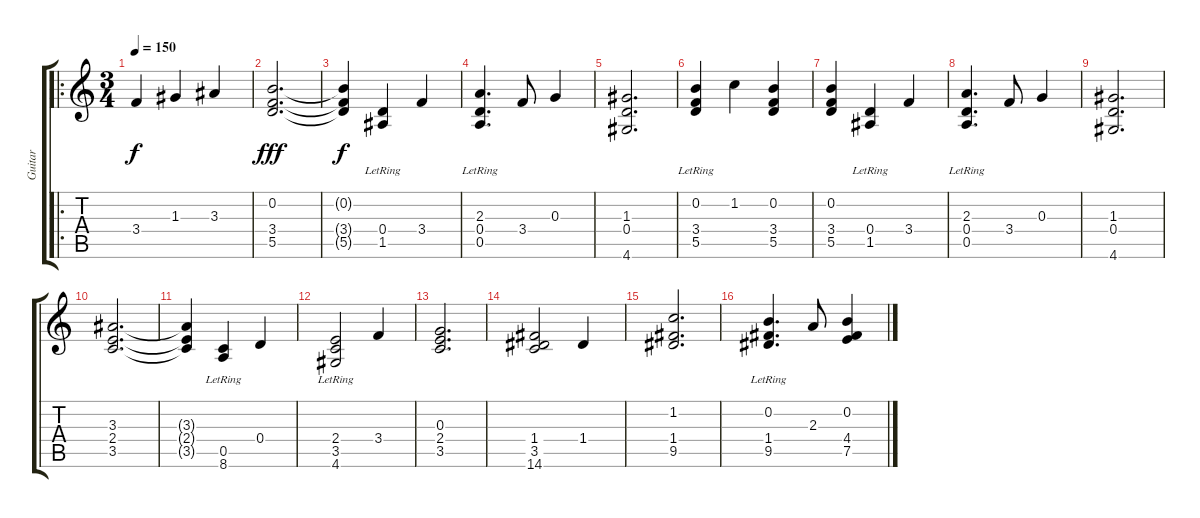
\track ("Guitar " "Guitar ") {instrument electricguitarjazz}
\staff {score tabs}
\tuning (E4 B3 G3 D3 A2 E2) {hide}
\ro
\ts (3 4)
\tempo 150
\clef g2
\ks c
3.4.4{dy f} 1.3.4 3.3.4 |
(0.2 3.4 5.5).2{d dy fff} |
(0.2{t} 3.4{t} 5.5{t}).4{dy f} (0.4 1.5{lr}).4 3.4.4 |
(2.3 0.4{lr} 0.5{lr}).4{d} 3.4.8 0.3.4 |
(1.3 0.4 4.6).2{d} |
(0.2 3.4{lr} 5.5{lr}).4 1.2.4 (0.2 3.4 5.5).4 |
(0.2 3.4 5.5).4 (0.4 1.5{lr}).4 3.4.4 |
(2.3 0.4{lr} 0.5{lr}).4{d} 3.4.8 0.3.4 |
(1.3 0.4 4.6).2{d} |
(3.3 2.4 3.5).2{d} |
(3.3{t} 2.4{t} 3.5{t}).4 (0.5{lr} 8.6).4 0.4.4 |
(2.4 3.5{lr} 4.6{lr}).2 3.4.4 |
(0.3 2.4 3.5).2{d} |
(1.4 3.5 14.6).2 1.4.4 |
(1.2 1.4 9.5).2{d} |
(0.2 1.4{lr} 9.5{lr}).4{d} 2.3.8 (0.2 4.4 7.5).4
